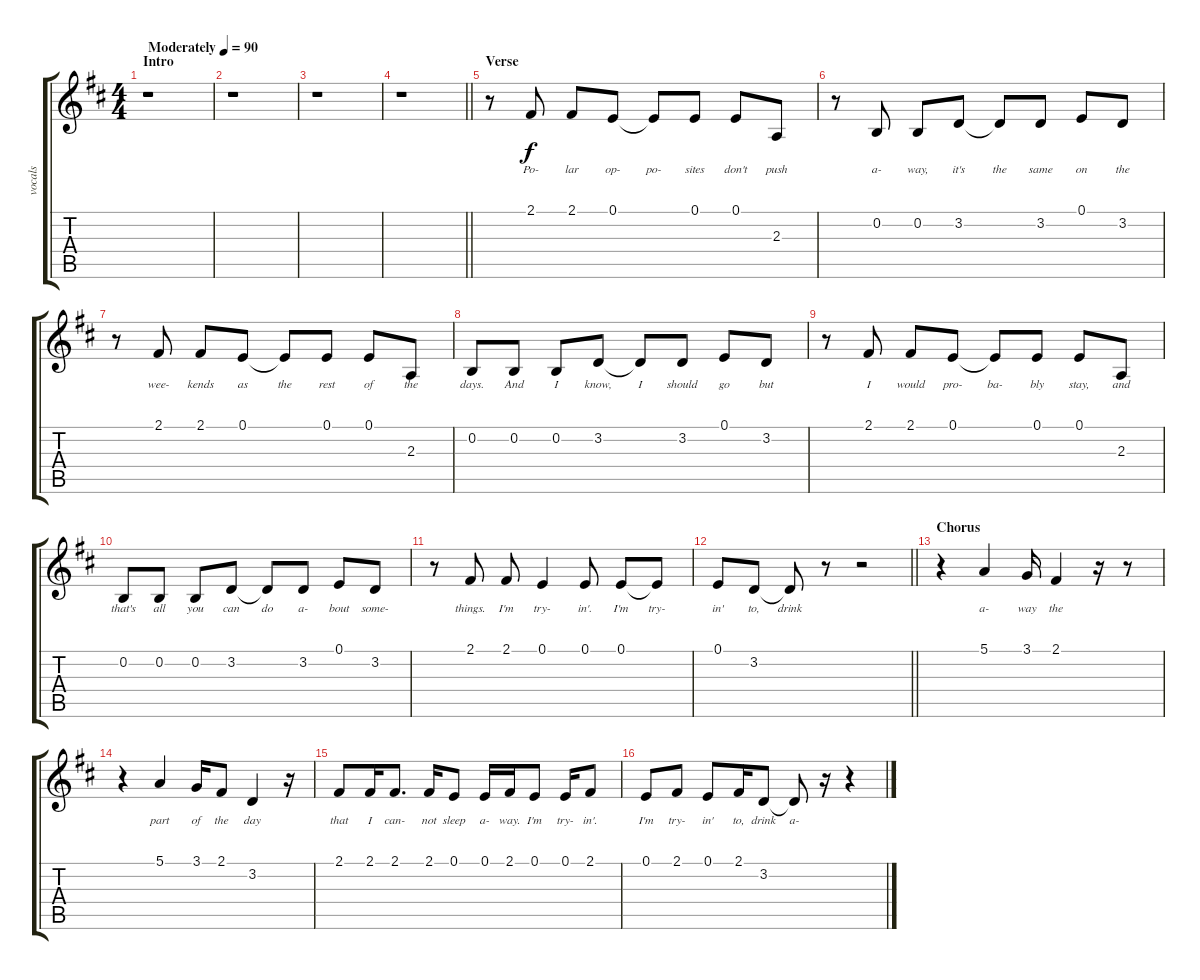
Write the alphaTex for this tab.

\track ("vocals" "vocals") {instrument oboe}
\staff {score tabs}
\tuning (E4 B3 G3 D3 A2 E2) {hide}
\ts (4 4)
\section ("" "Intro")
\tempo (90 "Moderately")
\clef g2
\ks d
r.1{dy f instrument oboe} |
r.1 |
r.1 |
\barLineRight lightlight
r.1 |
\section ("" "Verse")
r.8 2.1.8{lyrics (0 "Po-") lyrics (1 "") lyrics (2 "") lyrics (3 "") lyrics (4 "")} 2.1.8{lyrics (0 "lar") lyrics (1 "") lyrics (2 "") lyrics (3 "") lyrics (4 "")} 0.1.8{lyrics (0 "op-") lyrics (1 "") lyrics (2 "") lyrics (3 "") lyrics (4 "")} 0.1{t}.8{lyrics (0 "po-") lyrics (1 "") lyrics (2 "") lyrics (3 "") lyrics (4 "")} 0.1.8{lyrics (0 "sites") lyrics (1 "") lyrics (2 "") lyrics (3 "") lyrics (4 "")} 0.1.8{lyrics (0 "don't") lyrics (1 "") lyrics (2 "") lyrics (3 "") lyrics (4 "")} 2.3.8{lyrics (0 "push") lyrics (1 "") lyrics (2 "") lyrics (3 "") lyrics (4 "")} |
r.8 0.2.8{lyrics (0 "a-") lyrics (1 "") lyrics (2 "") lyrics (3 "") lyrics (4 "")} 0.2.8{lyrics (0 "way,") lyrics (1 "") lyrics (2 "") lyrics (3 "") lyrics (4 "")} 3.2.8{lyrics (0 "it's") lyrics (1 "") lyrics (2 "") lyrics (3 "") lyrics (4 "")} 3.2{t}.8{lyrics (0 "the") lyrics (1 "") lyrics (2 "") lyrics (3 "") lyrics (4 "")} 3.2.8{lyrics (0 "same") lyrics (1 "") lyrics (2 "") lyrics (3 "") lyrics (4 "")} 0.1.8{lyrics (0 "on") lyrics (1 "") lyrics (2 "") lyrics (3 "") lyrics (4 "")} 3.2.8{lyrics (0 "the") lyrics (1 "") lyrics (2 "") lyrics (3 "") lyrics (4 "")} |
r.8 2.1.8{lyrics (0 "wee-") lyrics (1 "") lyrics (2 "") lyrics (3 "") lyrics (4 "")} 2.1.8{lyrics (0 "kends") lyrics (1 "") lyrics (2 "") lyrics (3 "") lyrics (4 "")} 0.1.8{lyrics (0 "as") lyrics (1 "") lyrics (2 "") lyrics (3 "") lyrics (4 "")} 0.1{t}.8{lyrics (0 "the") lyrics (1 "") lyrics (2 "") lyrics (3 "") lyrics (4 "")} 0.1.8{lyrics (0 "rest") lyrics (1 "") lyrics (2 "") lyrics (3 "") lyrics (4 "")} 0.1.8{lyrics (0 "of") lyrics (1 "") lyrics (2 "") lyrics (3 "") lyrics (4 "")} 2.3.8{lyrics (0 "the") lyrics (1 "") lyrics (2 "") lyrics (3 "") lyrics (4 "")} |
0.2.8{lyrics (0 "days.") lyrics (1 "") lyrics (2 "") lyrics (3 "") lyrics (4 "")} 0.2.8{lyrics (0 "And") lyrics (1 "") lyrics (2 "") lyrics (3 "") lyrics (4 "")} 0.2.8{lyrics (0 "I") lyrics (1 "") lyrics (2 "") lyrics (3 "") lyrics (4 "")} 3.2.8{lyrics (0 "know,") lyrics (1 "") lyrics (2 "") lyrics (3 "") lyrics (4 "")} 3.2{t}.8{lyrics (0 "I") lyrics (1 "") lyrics (2 "") lyrics (3 "") lyrics (4 "")} 3.2.8{lyrics (0 "should") lyrics (1 "") lyrics (2 "") lyrics (3 "") lyrics (4 "")} 0.1.8{lyrics (0 "go") lyrics (1 "") lyrics (2 "") lyrics (3 "") lyrics (4 "")} 3.2.8{lyrics (0 "but") lyrics (1 "") lyrics (2 "") lyrics (3 "") lyrics (4 "")} |
r.8 2.1.8{lyrics (0 "I") lyrics (1 "") lyrics (2 "") lyrics (3 "") lyrics (4 "")} 2.1.8{lyrics (0 "would") lyrics (1 "") lyrics (2 "") lyrics (3 "") lyrics (4 "")} 0.1.8{lyrics (0 "pro-") lyrics (1 "") lyrics (2 "") lyrics (3 "") lyrics (4 "")} 0.1{t}.8{lyrics (0 "ba-") lyrics (1 "") lyrics (2 "") lyrics (3 "") lyrics (4 "")} 0.1.8{lyrics (0 "bly") lyrics (1 "") lyrics (2 "") lyrics (3 "") lyrics (4 "")} 0.1.8{lyrics (0 "stay,") lyrics (1 "") lyrics (2 "") lyrics (3 "") lyrics (4 "")} 2.3.8{lyrics (0 "and") lyrics (1 "") lyrics (2 "") lyrics (3 "") lyrics (4 "")} |
0.2.8{lyrics (0 "that's") lyrics (1 "") lyrics (2 "") lyrics (3 "") lyrics (4 "")} 0.2.8{lyrics (0 "all") lyrics (1 "") lyrics (2 "") lyrics (3 "") lyrics (4 "")} 0.2.8{lyrics (0 "you") lyrics (1 "") lyrics (2 "") lyrics (3 "") lyrics (4 "")} 3.2.8{lyrics (0 "can") lyrics (1 "") lyrics (2 "") lyrics (3 "") lyrics (4 "")} 3.2{t}.8{lyrics (0 "do") lyrics (1 "") lyrics (2 "") lyrics (3 "") lyrics (4 "")} 3.2.8{lyrics (0 "a-") lyrics (1 "") lyrics (2 "") lyrics (3 "") lyrics (4 "")} 0.1.8{lyrics (0 "bout") lyrics (1 "") lyrics (2 "") lyrics (3 "") lyrics (4 "")} 3.2.8{lyrics (0 "some-") lyrics (1 "") lyrics (2 "") lyrics (3 "") lyrics (4 "")} |
r.8 2.1.8{lyrics (0 "things.") lyrics (1 "") lyrics (2 "") lyrics (3 "") lyrics (4 "")} 2.1.8{lyrics (0 "I'm") lyrics (1 "") lyrics (2 "") lyrics (3 "") lyrics (4 "")} 0.1.4{lyrics (0 "try-") lyrics (1 "") lyrics (2 "") lyrics (3 "") lyrics (4 "")} 0.1.8{lyrics (0 "in'.") lyrics (1 "") lyrics (2 "") lyrics (3 "") lyrics (4 "")} 0.1.8{lyrics (0 "I'm") lyrics (1 "") lyrics (2 "") lyrics (3 "") lyrics (4 "")} 0.1{t}.8{lyrics (0 "try-") lyrics (1 "") lyrics (2 "") lyrics (3 "") lyrics (4 "")} |
\barLineRight lightlight
0.1.8{lyrics (0 "in'") lyrics (1 "") lyrics (2 "") lyrics (3 "") lyrics (4 "")} 3.2.8{lyrics (0 "to,") lyrics (1 "") lyrics (2 "") lyrics (3 "") lyrics (4 "")} 3.2{t}.8{lyrics (0 "drink") lyrics (1 "") lyrics (2 "") lyrics (3 "") lyrics (4 "")} r.8 r.2 |
\section ("" "Chorus")
r.4 5.1.4{lyrics (0 "a-") lyrics (1 "") lyrics (2 "") lyrics (3 "") lyrics (4 "")} 3.1.16{lyrics (0 "way") lyrics (1 "") lyrics (2 "") lyrics (3 "") lyrics (4 "")} 2.1.4{lyrics (0 "the") lyrics (1 "") lyrics (2 "") lyrics (3 "") lyrics (4 "")} r.16 r.8 |
r.4 5.1.4{lyrics (0 "part") lyrics (1 "") lyrics (2 "") lyrics (3 "") lyrics (4 "")} 3.1.16{lyrics (0 "of") lyrics (1 "") lyrics (2 "") lyrics (3 "") lyrics (4 "")} 2.1.8{lyrics (0 "the") lyrics (1 "") lyrics (2 "") lyrics (3 "") lyrics (4 "")} 3.2.4{lyrics (0 "day") lyrics (1 "") lyrics (2 "") lyrics (3 "") lyrics (4 "")} r.16 |
2.1.8{lyrics (0 "that") lyrics (1 "") lyrics (2 "") lyrics (3 "") lyrics (4 "")} 2.1.16{lyrics (0 "I") lyrics (1 "") lyrics (2 "") lyrics (3 "") lyrics (4 "")} 2.1.8{d lyrics (0 "can-") lyrics (1 "") lyrics (2 "") lyrics (3 "") lyrics (4 "")} 2.1.16{lyrics (0 "not") lyrics (1 "") lyrics (2 "") lyrics (3 "") lyrics (4 "")} 0.1.8{lyrics (0 "sleep") lyrics (1 "") lyrics (2 "") lyrics (3 "") lyrics (4 "")} 0.1.16{lyrics (0 "a-") lyrics (1 "") lyrics (2 "") lyrics (3 "") lyrics (4 "")} 2.1.16{lyrics (0 "way.") lyrics (1 "") lyrics (2 "") lyrics (3 "") lyrics (4 "")} 0.1.8{lyrics (0 "I'm") lyrics (1 "") lyrics (2 "") lyrics (3 "") lyrics (4 "")} 0.1.16{lyrics (0 "try-") lyrics (1 "") lyrics (2 "") lyrics (3 "") lyrics (4 "")} 2.1.8{lyrics (0 "in'.") lyrics (1 "") lyrics (2 "") lyrics (3 "") lyrics (4 "")} |
0.1.8{lyrics (0 "I'm") lyrics (1 "") lyrics (2 "") lyrics (3 "") lyrics (4 "")} 2.1.8{lyrics (0 "try-") lyrics (1 "") lyrics (2 "") lyrics (3 "") lyrics (4 "")} 0.1.8{lyrics (0 "in'") lyrics (1 "") lyrics (2 "") lyrics (3 "") lyrics (4 "")} 2.1.16{lyrics (0 "to,") lyrics (1 "") lyrics (2 "") lyrics (3 "") lyrics (4 "")} 3.2.8{lyrics (0 "drink") lyrics (1 "") lyrics (2 "") lyrics (3 "") lyrics (4 "")} 3.2{t}.8{lyrics (0 "a-") lyrics (1 "") lyrics (2 "") lyrics (3 "") lyrics (4 "")} r.16 r.4
